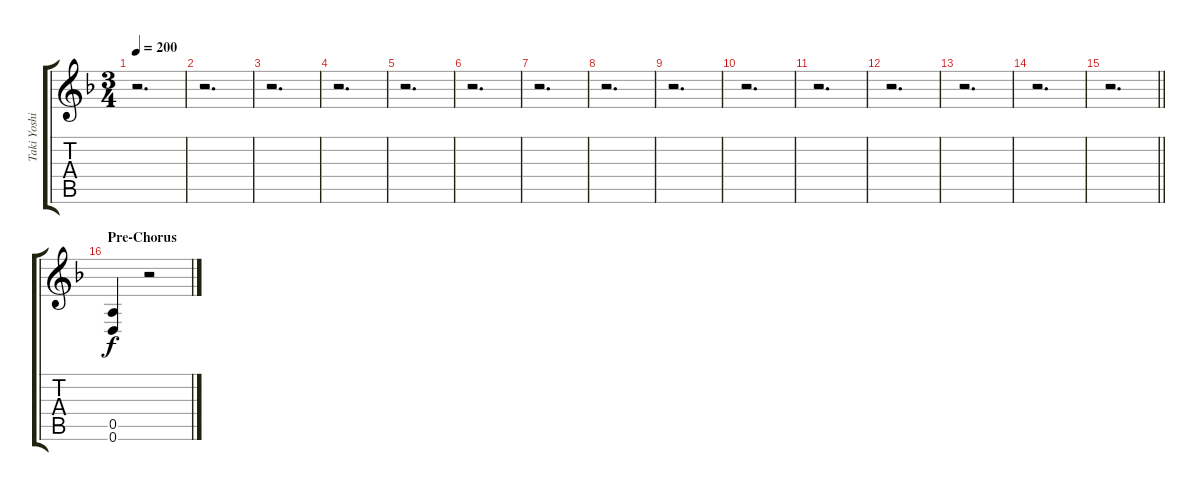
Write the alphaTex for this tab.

\track ("Taki Yoshimitsu" "Taki Yoshi") {instrument distortionguitar}
\staff {score tabs}
\tuning (E4 B3 G3 D3 A2 D2) {hide}
\ts (3 4)
\tempo 200
\clef g2
\ks dminor
r.2{d dy f} |
r.2{d} |
r.2{d} |
r.2{d} |
r.2{d} |
r.2{d} |
r.2{d} |
r.2{d} |
r.2{d} |
r.2{d} |
r.2{d} |
r.2{d} |
r.2{d} |
r.2{d} |
\barLineRight lightlight
r.2{d} |
\section ("" "Pre-Chorus")
(0.5 0.6).4 r.2
